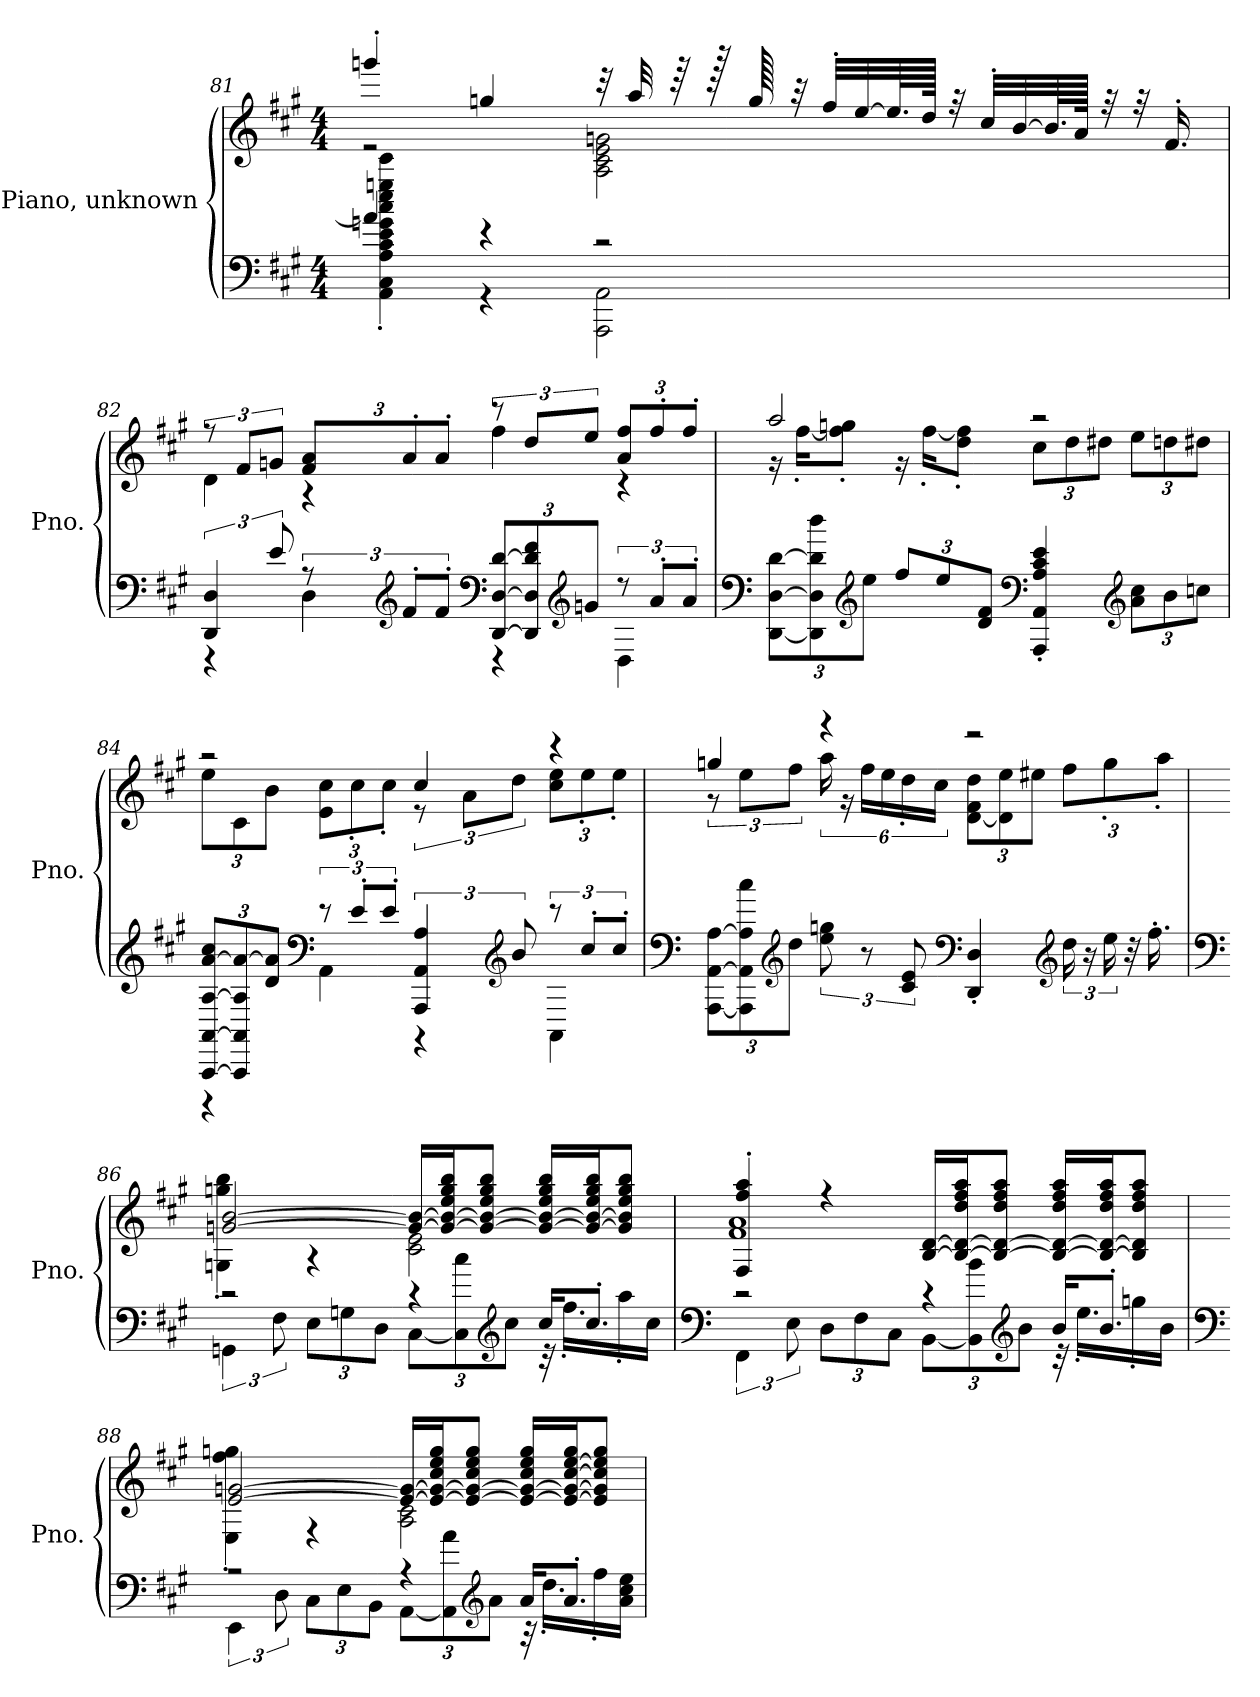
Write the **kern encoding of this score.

**kern	**kern
*part1	*part1
*staff2	*staff1
*I"Piano, unknown	*
*I'Pno.	*
!!LO:PB:g=z
*clefF4	*clefG2
*k[f#c#g#]	*k[f#c#g#]
*M4/4	*M4/4
=81	=81
*^	*^
4a/]	4AA\' 4C#\' 4A\' 4c#\' 4e\' 4gn\' 4cc#\' 4ee\' 4ggn\' 4eee\'	4gggn'/	2r
4r	4r	4ggn/	.
2r	2AAA\ 2AA\	32r	2A\ 2c#\ 2e\ 2gn\
.	.	32aa/	.
.	.	64r	.
.	.	128r	.
.	.	128gg/	.
.	.	32r	.
.	.	32ff#'/LLL	.
.	.	[32ee/	.
.	.	64.ee/L]	.
.	.	128dd/JJJJk	.
.	.	32r	.
.	.	32cc#'/LLL	.
.	.	[32b/	.
.	.	64.b/L]	.
.	.	128a/JJJJk	.
.	.	32r	.
.	.	32r	.
.	.	16.f#'/	.
!!LO:LB:g=z	!!
=82	=82	=82	=82
6DD/ 6D/	4r	12r	4d\
.	.	12f#/L	.
12e/	.	12gn/J	.
*	*	*Xbrackettup	*
12r	4D\	12f#/ 12a/L	4r
*clefG2	*	*	*
12f#'/L	.	12a'/	.
12f#'/J	.	12a'/J	.
*clefF4	*	*	*
*Xbrackettup	*	*brackettup	*
[12DD/ [12D/ [12d/L	4r	12r	4ff#\
12DD/] 12D/] 12d/] 12f#/	.	12dd/L	.
*clefG2	*	*	*
12gn/J	.	12ee/J	.
*brackettup	*	*Xbrackettup	*
12r	4D\	12a/ 12ff#/L	4r
12a'/L	.	12ff#'/	.
12a'/J	.	12ff#'/J	.
*v	*v	*	*
=83	=83	=83
*clefF4	*	*
*Xbrackettup	*	*
[12DD\ [12D\ [12d\L	2aa/	16r
.	.	[16ff#'\KL
12DD\] 12D\] 12d\] 12dd\	.	.
.	.	8ff#\]' 8ggn\'J
*clefG2	*	*
12ee\J	.	.
12ff#/L	.	16r
.	.	[16ff#'\KL
12ee/	.	.
.	.	8dd\' 8ff#\]'J
12d/ 12f#/J	.	.
*clefF4	*	*
4AAA/' 4AA/' 4A/' 4c#/' 4e/'	2r	12cc#\L
.	.	12dd\
.	.	12dd#X\J
*clefG2	*	*
12a\ 12cc#\L	.	12ee\L
12b\	.	12ddn\
12ccn\J	.	12dd#X\J
!!LO:LB:g=z	!!
=84	=84	=84
*^	*	*
[12AAA/ [12AA/ [12A/ [12a/ 12cc#/L	4r	2r	12ee\L
12AAA/] 12AA/] 12A/] 12a/_	.	.	12c#\
12d/ 12a/]J	.	.	12b\J
*clefF4	*	*	*
*brackettup	*	*	*
12r	4AA\	.	12e\ 12cc#\L
12e'/L	.	.	12cc#'\
12e'/J	.	.	12cc#'\J
*	*	*	*brackettup
6AAA/ 6AA/ 6A/	4r	4cc#/	12r
.	.	.	12a\L
*clefG2	*	*	*
12b/	.	.	12dd\J
*	*	*	*Xbrackettup
12r	4AA\	4r	12cc#\ 12ee\L
12cc#'/L	.	.	12ee'\
12cc#'/J	.	.	12ee'\J
*v	*v	*	*
=85	=85	=85
*clefF4	*	*
*Xbrackettup	*	*brackettup
[12AAA\ [12AA\ [12A\L	4ggn/	12r
12AAA\] 12AA\] 12A\] 12cc#\	.	12ee\L
*clefG2	*	*
12dd\J	.	12ff#\J
*brackettup	*	*
12ee\ 12ggn\	4r	24aa\
.	.	24r
12r	.	24ff#\LL
*	*	*Xbrackettup
.	.	24ee\
12c#/ 12e/	.	24dd'\
.	.	24cc#\JJ
*clefF4	*	*
4DD/' 4D/'	2r	[12d\ 12f#\ 12dd\L
.	.	12d\] 12ee\
.	.	12ee#X\J
*clefG2	*	*
24dd\	.	12ff#\L
24r	.	.
24ee\	.	12gg'\
32r	.	.
16.ff#'\	.	.
.	.	12aa'\J
!!LO:LB:g=z	!!
=86	=86	=86
*clefF4	*	*
*^	*	*
2r	6GGn\	[2gn/ [2b/	4Gn\' 4ggn\' 4bb\'
.	12F#\	.	.
*	*Xbrackettup	*	*
.	12E\L	.	4r
.	12Gn\	.	.
.	12D\J	.	.
4r	[12C#\L	16g/_ 16b/_LL	2c#\ 2e\
.	.	16g/_ 16b/_ 16ee/ 16gg/ 16bb/J	.
.	12C#\] 12cc#\	.	.
.	.	8g/_ 8b/_ 8ee/ 8gg/ 8bb/J	.
*clefG2	*	*	*
.	12cc#\J	.	.
16cc#/KL	32r	16g/_ 16b/_ 16ee/ 16gg/ 16bb/LL	.
.	16.ff#'\LL	.	.
8.cc#'/J	.	16g/_ 16b/_ 16ee/ 16gg/ 16bb/J	.
.	16aa'\	8g/] 8b/] 8ee/ 8gg/ 8bb/J	.
.	16cc#\JJ	.	.
=87	=87	=87	=87
*clefF4	*	*	*
*	*brackettup	*	*
2r	6FF#\	4F#/' 4ff#/' 4aa/'	1f# 1a
.	12E\	.	.
*	*Xbrackettup	*	*
.	12D\L	4r	.
.	12F#\	.	.
.	12C#\J	.	.
4r	[12BB\L	[16B/ [16d/LL	.
.	.	16B/_ 16d/_ 16dd/ 16ff#/ 16aa/J	.
.	12BB\] 12b\	.	.
.	.	8B/_ 8d/_ 8dd/ 8ff#/ 8aa/J	.
*clefG2	*	*	*
.	12b\J	.	.
16b/KL	32r	16B/_ 16d/_ 16dd/ 16ff#/ 16aa/LL	.
.	16.ee'\LL	.	.
8.b'/J	.	16B/_ 16d/_ 16dd/ 16ff#/ 16aa/J	.
.	16ggn'\	8B/] 8d/] 8dd/ 8ff#/ 8aa/J	.
.	16b\JJ	.	.
!!LO:LB:g=z	!!
=88	=88	=88	=88
*clefF4	*	*	*
*	*brackettup	*	*
2r	6EE\	[2e/ [2gn/	4E\' 4ff#\' 4ggn\'
.	12D\	.	.
*	*Xbrackettup	*	*
.	12C#\L	.	4r
.	12E\	.	.
.	12BB\J	.	.
4r	[12AA\L	16e/_ 16g/_LL	2A\ 2c#\
.	.	16e/_ 16g/_ 16cc#/ 16ee/ 16gg/J	.
.	12AA\] 12a\	.	.
.	.	8e/_ 8g/_ 8cc#/ 8ee/ 8gg/J	.
*clefG2	*	*	*
.	12a\J	.	.
16a/KL	32r	16e/_ 16g/_ 16cc#/ 16ee/ 16gg/LL	.
.	16.dd'\LL	.	.
8.a'/J	.	16e/_ 16g/_ [16cc#/ [16ee/ 16gg/J	.
.	16ff#'\	8e/] 8g/] 8cc#/] 8ee/] 8gg/J	.
.	16a\ 16cc#\ 16ee\JJ	.	.
*v	*v	*	*
*	*v	*v
=	=
*-	*-
